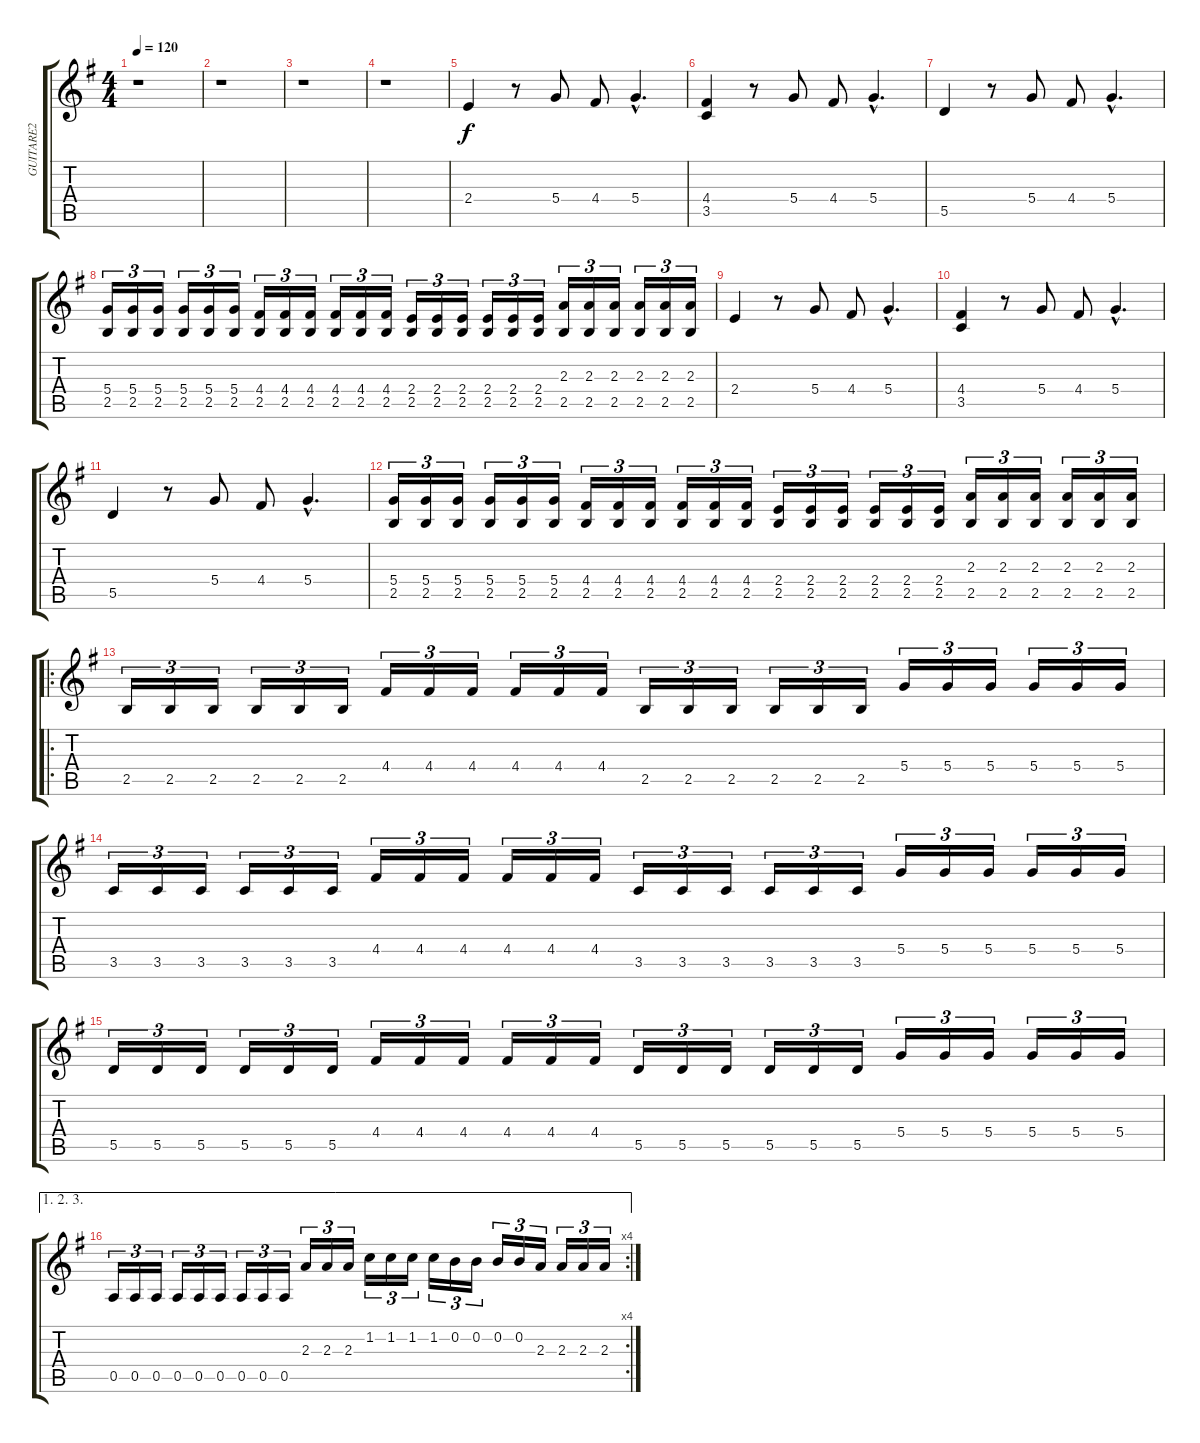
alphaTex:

\track ("GUITARE2" "GUITARE2") {instrument distortionguitar}
\staff {score tabs}
\tuning (E4 B3 G3 D3 A2 E2) {hide}
\ts (4 4)
\tempo 120
\clef g2
\ks g
r.1{dy f instrument distortionguitar} |
r.1 |
r.1 |
r.1 |
2.4.4 r.8 5.4.8 4.4.8 5.4{hac}.4{d} |
(4.4 3.5).4 r.8 5.4.8 4.4.8 5.4{hac}.4{d} |
5.5.4 r.8 5.4.8 4.4.8 5.4{hac}.4{d} |
(5.4 2.5).16{tu (3 2)} (5.4 2.5).16{tu (3 2)} (5.4 2.5).16{tu (3 2)} (5.4 2.5).16{tu (3 2)} (5.4 2.5).16{tu (3 2)} (5.4 2.5).16{tu (3 2)} (4.4 2.5).16{tu (3 2)} (4.4 2.5).16{tu (3 2)} (4.4 2.5).16{tu (3 2)} (4.4 2.5).16{tu (3 2)} (4.4 2.5).16{tu (3 2)} (4.4 2.5).16{tu (3 2)} (2.4 2.5).16{tu (3 2)} (2.4 2.5).16{tu (3 2)} (2.4 2.5).16{tu (3 2)} (2.4 2.5).16{tu (3 2)} (2.4 2.5).16{tu (3 2)} (2.4 2.5).16{tu (3 2)} (2.3 2.5).16{tu (3 2)} (2.3 2.5).16{tu (3 2)} (2.3 2.5).16{tu (3 2)} (2.3 2.5).16{tu (3 2)} (2.3 2.5).16{tu (3 2)} (2.3 2.5).16{tu (3 2)} |
2.4.4 r.8 5.4.8 4.4.8 5.4{hac}.4{d} |
(4.4 3.5).4 r.8 5.4.8 4.4.8 5.4{hac}.4{d} |
5.5.4 r.8 5.4.8 4.4.8 5.4{hac}.4{d} |
(5.4 2.5).16{tu (3 2)} (5.4 2.5).16{tu (3 2)} (5.4 2.5).16{tu (3 2)} (5.4 2.5).16{tu (3 2)} (5.4 2.5).16{tu (3 2)} (5.4 2.5).16{tu (3 2)} (4.4 2.5).16{tu (3 2)} (4.4 2.5).16{tu (3 2)} (4.4 2.5).16{tu (3 2)} (4.4 2.5).16{tu (3 2)} (4.4 2.5).16{tu (3 2)} (4.4 2.5).16{tu (3 2)} (2.4 2.5).16{tu (3 2)} (2.4 2.5).16{tu (3 2)} (2.4 2.5).16{tu (3 2)} (2.4 2.5).16{tu (3 2)} (2.4 2.5).16{tu (3 2)} (2.4 2.5).16{tu (3 2)} (2.3 2.5).16{tu (3 2)} (2.3 2.5).16{tu (3 2)} (2.3 2.5).16{tu (3 2)} (2.3 2.5).16{tu (3 2)} (2.3 2.5).16{tu (3 2)} (2.3 2.5).16{tu (3 2)} |
\ro
2.5.16{tu (3 2)} 2.5.16{tu (3 2)} 2.5.16{tu (3 2)} 2.5.16{tu (3 2)} 2.5.16{tu (3 2)} 2.5.16{tu (3 2)} 4.4.16{tu (3 2)} 4.4.16{tu (3 2)} 4.4.16{tu (3 2)} 4.4.16{tu (3 2)} 4.4.16{tu (3 2)} 4.4.16{tu (3 2)} 2.5.16{tu (3 2)} 2.5.16{tu (3 2)} 2.5.16{tu (3 2)} 2.5.16{tu (3 2)} 2.5.16{tu (3 2)} 2.5.16{tu (3 2)} 5.4.16{tu (3 2)} 5.4.16{tu (3 2)} 5.4.16{tu (3 2)} 5.4.16{tu (3 2)} 5.4.16{tu (3 2)} 5.4.16{tu (3 2)} |
3.5.16{tu (3 2)} 3.5.16{tu (3 2)} 3.5.16{tu (3 2)} 3.5.16{tu (3 2)} 3.5.16{tu (3 2)} 3.5.16{tu (3 2)} 4.4.16{tu (3 2)} 4.4.16{tu (3 2)} 4.4.16{tu (3 2)} 4.4.16{tu (3 2)} 4.4.16{tu (3 2)} 4.4.16{tu (3 2)} 3.5.16{tu (3 2)} 3.5.16{tu (3 2)} 3.5.16{tu (3 2)} 3.5.16{tu (3 2)} 3.5.16{tu (3 2)} 3.5.16{tu (3 2)} 5.4.16{tu (3 2)} 5.4.16{tu (3 2)} 5.4.16{tu (3 2)} 5.4.16{tu (3 2)} 5.4.16{tu (3 2)} 5.4.16{tu (3 2)} |
5.5.16{tu (3 2)} 5.5.16{tu (3 2)} 5.5.16{tu (3 2)} 5.5.16{tu (3 2)} 5.5.16{tu (3 2)} 5.5.16{tu (3 2)} 4.4.16{tu (3 2)} 4.4.16{tu (3 2)} 4.4.16{tu (3 2)} 4.4.16{tu (3 2)} 4.4.16{tu (3 2)} 4.4.16{tu (3 2)} 5.5.16{tu (3 2)} 5.5.16{tu (3 2)} 5.5.16{tu (3 2)} 5.5.16{tu (3 2)} 5.5.16{tu (3 2)} 5.5.16{tu (3 2)} 5.4.16{tu (3 2)} 5.4.16{tu (3 2)} 5.4.16{tu (3 2)} 5.4.16{tu (3 2)} 5.4.16{tu (3 2)} 5.4.16{tu (3 2)} |
\ae (1 2 3)
\rc 4
0.5.16{tu (3 2)} 0.5.16{tu (3 2)} 0.5.16{tu (3 2)} 0.5.16{tu (3 2)} 0.5.16{tu (3 2)} 0.5.16{tu (3 2)} 0.5.16{tu (3 2)} 0.5.16{tu (3 2)} 0.5.16{tu (3 2)} 2.3.16{tu (3 2)} 2.3.16{tu (3 2)} 2.3.16{tu (3 2)} 1.2.16{tu (3 2)} 1.2.16{tu (3 2)} 1.2.16{tu (3 2)} 1.2.16{tu (3 2)} 0.2.16{tu (3 2)} 0.2.16{tu (3 2)} 0.2.16{tu (3 2)} 0.2.16{tu (3 2)} 2.3.16{tu (3 2)} 2.3.16{tu (3 2)} 2.3.16{tu (3 2)} 2.3.16{tu (3 2)}
